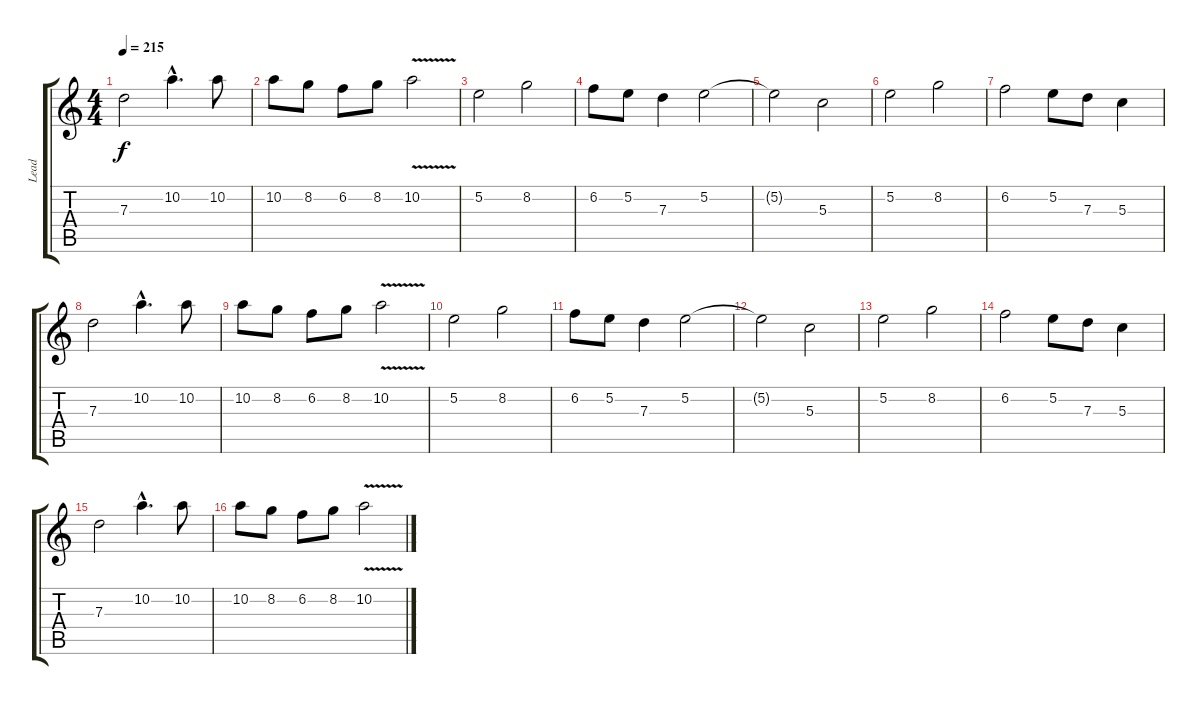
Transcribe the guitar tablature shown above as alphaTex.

\track ("Lead" "Lead") {instrument distortionguitar}
\staff {score tabs}
\tuning (E4 B3 G3 D3 A2 E2) {hide}
\ts (4 4)
\tempo 215
\clef g2
\ks c
7.3.2{dy f} 10.2{hac}.4{d} 10.2.8 |
10.2.8 8.2.8 6.2.8 8.2.8 10.2{v}.2 |
5.2.2 8.2.2 |
6.2.8 5.2.8 7.3.4 5.2.2 |
5.2{t}.2 5.3.2 |
5.2.2 8.2.2 |
6.2.2 5.2.8 7.3.8 5.3.4 |
7.3.2 10.2{hac}.4{d} 10.2.8 |
10.2.8 8.2.8 6.2.8 8.2.8 10.2{v}.2 |
5.2.2 8.2.2 |
6.2.8 5.2.8 7.3.4 5.2.2 |
5.2{t}.2 5.3.2 |
5.2.2 8.2.2 |
6.2.2 5.2.8 7.3.8 5.3.4 |
7.3.2 10.2{hac}.4{d} 10.2.8 |
10.2.8 8.2.8 6.2.8 8.2.8 10.2{v}.2
